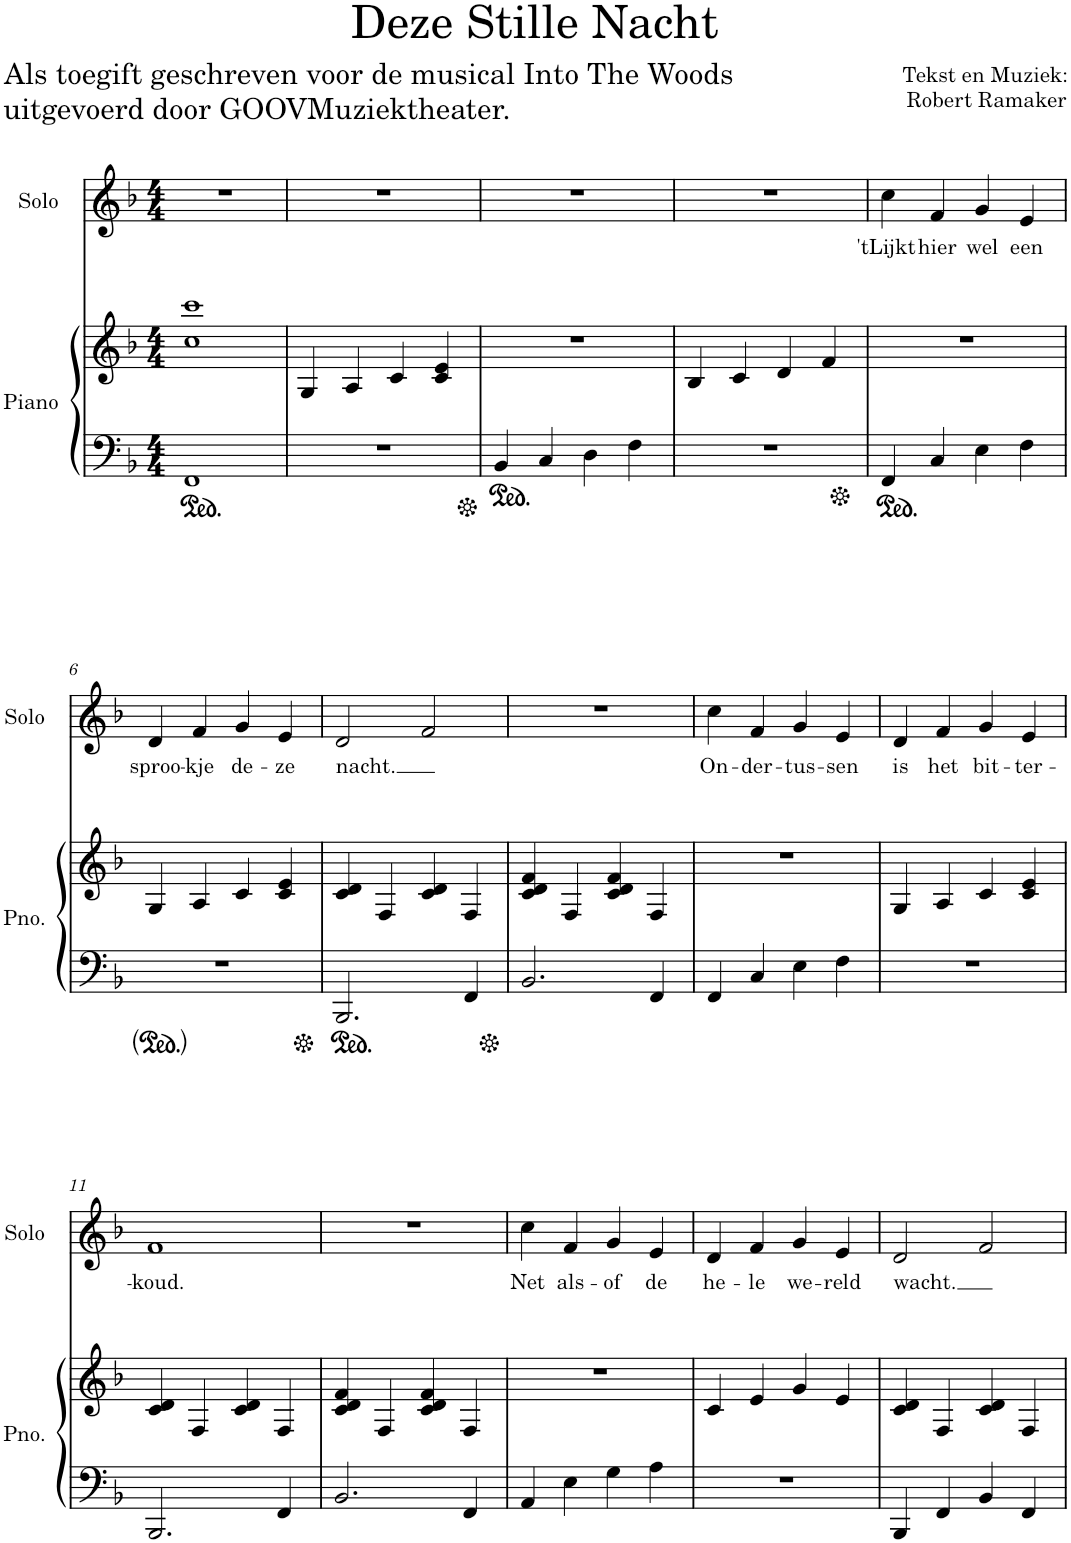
**kern	**kern	**kern	**text
*part2	*part2	*part1	*part1
*staff3	*staff2	*staff1	*staff1
*I"Piano	*	*I"Solo	*
*I'Pno.	*	*I'Solo	*
*clefF4	*clefG2	*clefG2	*
*k[b-]	*k[b-]	*k[b-]	*
*M4/4	*M4/4	*M4/4	*
=1	=1	=1	=1
1FF	1cc 1ccc	1r	.
=2	=2	=2	=2
1r	4G/	1r	.
.	4A/	.	.
.	4c/	.	.
.	4c/ 4e/	.	.
=3	=3	=3	=3
4BB-/	1r	1r	.
4C/	.	.	.
4D\	.	.	.
4F\	.	.	.
=4	=4	=4	=4
1r	4B-/	1r	.
.	4c/	.	.
.	4d/	.	.
.	4f/	.	.
=5	=5	=5	=5
!	!	!	!LO:LY:b
4FF/	1r	4cc\	'tLijkt
!	!	!	!LO:LY:b
4C/	.	4f/	hier
!	!	!	!LO:LY:b
4E\	.	4g/	wel
!	!	!	!LO:LY:b
4F\	.	4e/	een
!!LO:LB:g=z
=6	=6	=6	=6
!	!	!	!LO:LY:b
1r	4G/	4d/	sproo-
!	!	!	!LO:LY:b
.	4A/	4f/	-kje
!	!	!	!LO:LY:b
.	4c/	4g/	de-
!	!	!	!LO:LY:b
.	4c/ 4e/	4e/	-ze
=7	=7	=7	=7
!	!	!	!LO:LY:b
2.BBB-/	4c/ 4d/	2d/	nacht.
.	4F/	.	.
.	4c/ 4d/	2f/	.
4FF/	4F/	.	.
=8	=8	=8	=8
2.BB-/	4c/ 4d/ 4f/	1r	.
.	4F/	.	.
.	4c/ 4d/ 4f/	.	.
4FF/	4F/	.	.
=9	=9	=9	=9
!	!	!	!LO:LY:b
4FF/	1r	4cc\	On-
!	!	!	!LO:LY:b
4C/	.	4f/	-der-
!	!	!	!LO:LY:b
4E\	.	4g/	-tus-
!	!	!	!LO:LY:b
4F\	.	4e/	-sen
=10	=10	=10	=10
!	!	!	!LO:LY:b
1r	4G/	4d/	is
!	!	!	!LO:LY:b
.	4A/	4f/	het
!	!	!	!LO:LY:b
.	4c/	4g/	bit-
!	!	!	!LO:LY:b
.	4c/ 4e/	4e/	-ter-
!!LO:LB:g=z
=11	=11	=11	=11
!	!	!	!LO:LY:b
2.BBB-/	4c/ 4d/	1f	-koud.
.	4F/	.	.
.	4c/ 4d/	.	.
4FF/	4F/	.	.
=12	=12	=12	=12
2.BB-/	4c/ 4d/ 4f/	1r	.
.	4F/	.	.
.	4c/ 4d/ 4f/	.	.
4FF/	4F/	.	.
=13	=13	=13	=13
!	!	!	!LO:LY:b
4AA/	1r	4cc\	Net
!	!	!	!LO:LY:b
4E\	.	4f/	als-
!	!	!	!LO:LY:b
4G\	.	4g/	-of
!	!	!	!LO:LY:b
4A\	.	4e/	de
=14	=14	=14	=14
!	!	!	!LO:LY:b
1r	4c/	4d/	he-
!	!	!	!LO:LY:b
.	4e/	4f/	-le
!	!	!	!LO:LY:b
.	4g/	4g/	we-
!	!	!	!LO:LY:b
.	4e/	4e/	-reld
=15	=15	=15	=15
!	!	!	!LO:LY:b
4BBB-/	4c/ 4d/	2d/	wacht.
4FF/	4F/	.	.
4BB-/	4c/ 4d/	2f/	.
4FF/	4F/	.	.
=	=	=	=
*-	*-	*-	*-
